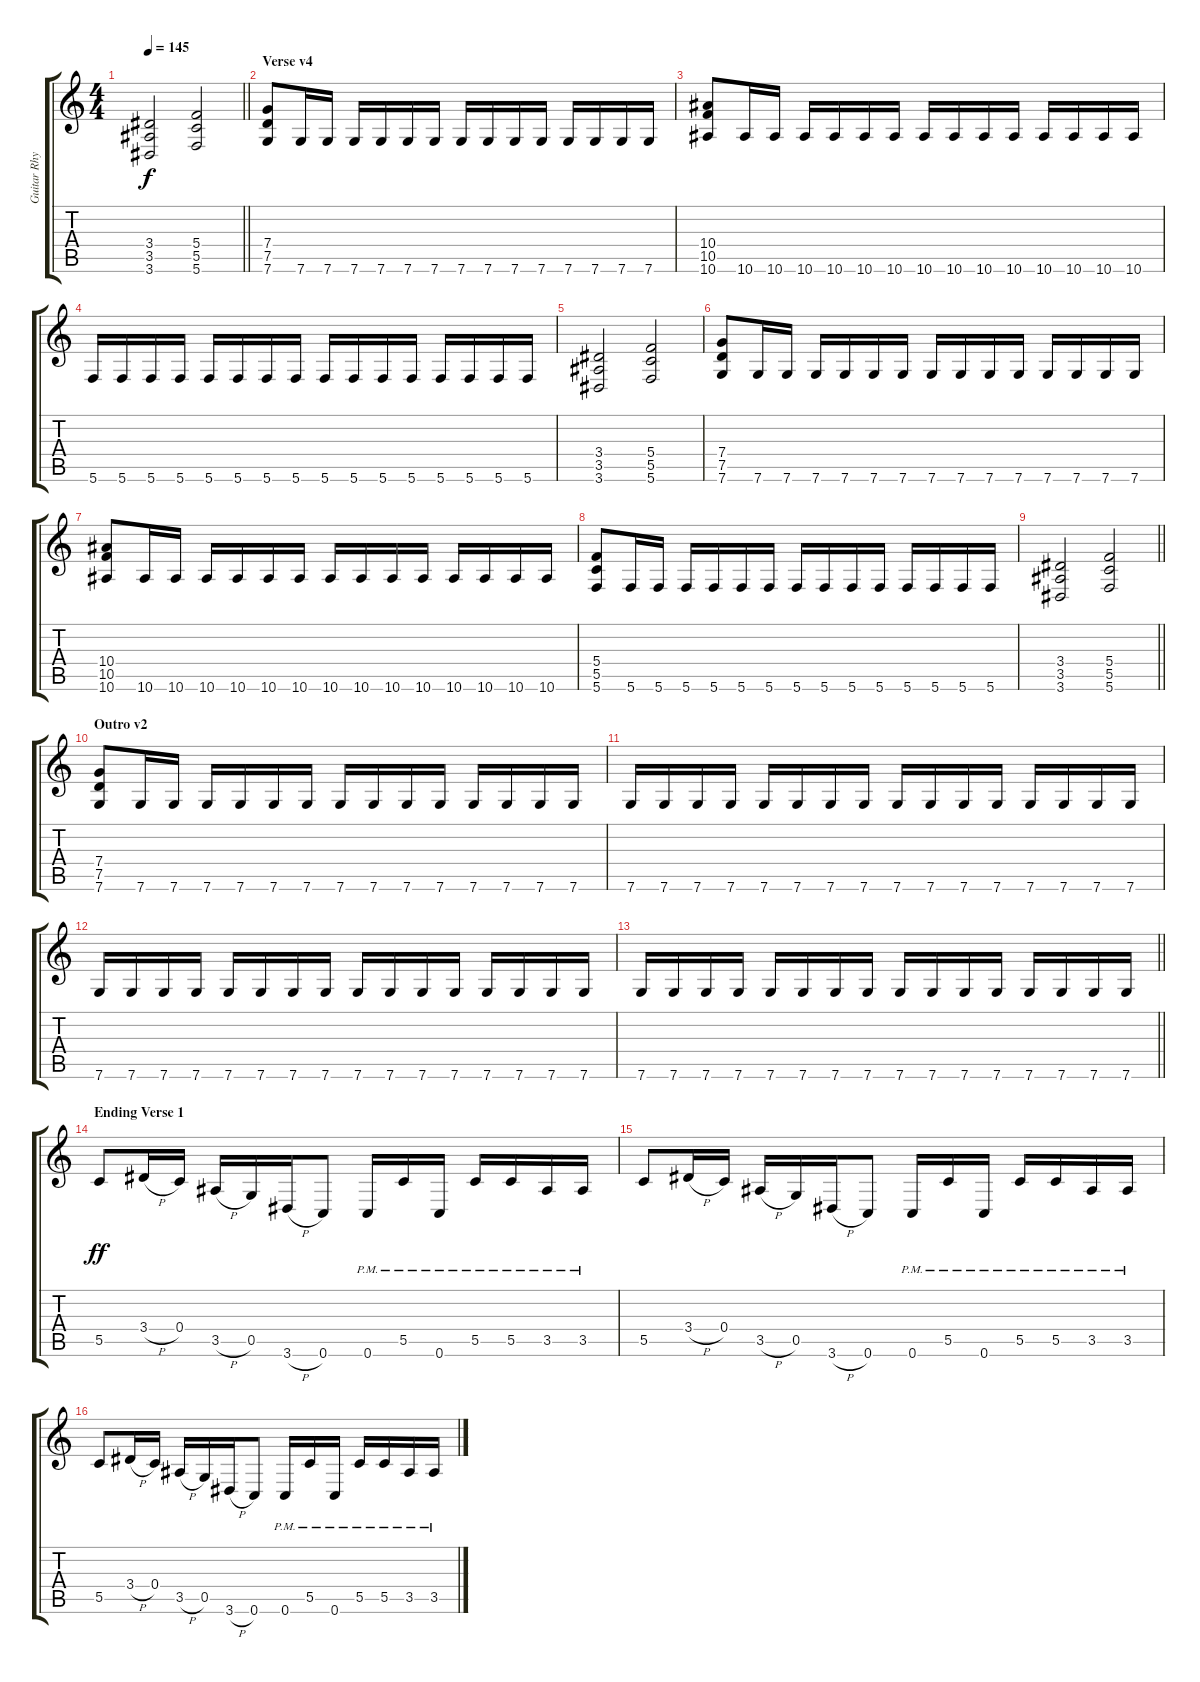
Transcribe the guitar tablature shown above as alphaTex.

\track ("Guitar Rhythm (Left)" "Guitar Rhy") {instrument overdrivenguitar}
\staff {score tabs}
\tuning (D4 A3 F3 C3 G2 C2) {hide}
\ts (4 4)
\tempo 145
\clef g2
\barLineRight lightlight
\ks c
(3.4 3.5 3.6).2{dy f} (5.4 5.5 5.6).2 |
\section ("" "Verse v4")
(7.4 7.5 7.6).8 7.6.16 7.6.16 7.6.16 7.6.16 7.6.16 7.6.16 7.6.16 7.6.16 7.6.16 7.6.16 7.6.16 7.6.16 7.6.16 7.6.16 |
(10.4 10.5 10.6).8 10.6.16 10.6.16 10.6.16 10.6.16 10.6.16 10.6.16 10.6.16 10.6.16 10.6.16 10.6.16 10.6.16 10.6.16 10.6.16 10.6.16 |
5.6.16 5.6.16 5.6.16 5.6.16 5.6.16 5.6.16 5.6.16 5.6.16 5.6.16 5.6.16 5.6.16 5.6.16 5.6.16 5.6.16 5.6.16 5.6.16 |
(3.4 3.5 3.6).2 (5.4 5.5 5.6).2 |
(7.4 7.5 7.6).8 7.6.16 7.6.16 7.6.16 7.6.16 7.6.16 7.6.16 7.6.16 7.6.16 7.6.16 7.6.16 7.6.16 7.6.16 7.6.16 7.6.16 |
(10.4 10.5 10.6).8 10.6.16 10.6.16 10.6.16 10.6.16 10.6.16 10.6.16 10.6.16 10.6.16 10.6.16 10.6.16 10.6.16 10.6.16 10.6.16 10.6.16 |
(5.4 5.5 5.6).8 5.6.16 5.6.16 5.6.16 5.6.16 5.6.16 5.6.16 5.6.16 5.6.16 5.6.16 5.6.16 5.6.16 5.6.16 5.6.16 5.6.16 |
\barLineRight lightlight
(3.4 3.5 3.6).2 (5.4 5.5 5.6).2 |
\section ("" "Outro v2")
(7.4 7.5 7.6).8 7.6.16 7.6.16 7.6.16 7.6.16 7.6.16 7.6.16 7.6.16 7.6.16 7.6.16 7.6.16 7.6.16 7.6.16 7.6.16 7.6.16 |
7.6.16 7.6.16 7.6.16 7.6.16 7.6.16 7.6.16 7.6.16 7.6.16 7.6.16 7.6.16 7.6.16 7.6.16 7.6.16 7.6.16 7.6.16 7.6.16 |
7.6.16 7.6.16 7.6.16 7.6.16 7.6.16 7.6.16 7.6.16 7.6.16 7.6.16 7.6.16 7.6.16 7.6.16 7.6.16 7.6.16 7.6.16 7.6.16 |
\barLineRight lightlight
7.6.16 7.6.16 7.6.16 7.6.16 7.6.16 7.6.16 7.6.16 7.6.16 7.6.16 7.6.16 7.6.16 7.6.16 7.6.16 7.6.16 7.6.16 7.6.16 |
\section ("" "Ending Verse 1")
5.5.8{dy ff} 3.4{h}.16 0.4.16 3.5{h}.16 0.5.16 3.6{h}.16 0.6.8 0.6{pm}.16 5.5{pm}.16 0.6{pm}.16 5.5{pm}.16 5.5{pm}.16 3.5{pm}.16 3.5{pm}.16 |
5.5.8 3.4{h}.16 0.4.16 3.5{h}.16 0.5.16 3.6{h}.16 0.6.8 0.6{pm}.16 5.5{pm}.16 0.6{pm}.16 5.5{pm}.16 5.5{pm}.16 3.5{pm}.16 3.5{pm}.16 |
5.5.8 3.4{h}.16 0.4.16 3.5{h}.16 0.5.16 3.6{h}.16 0.6.8 0.6{pm}.16 5.5{pm}.16 0.6{pm}.16 5.5{pm}.16 5.5{pm}.16 3.5{pm}.16 3.5{pm}.16
